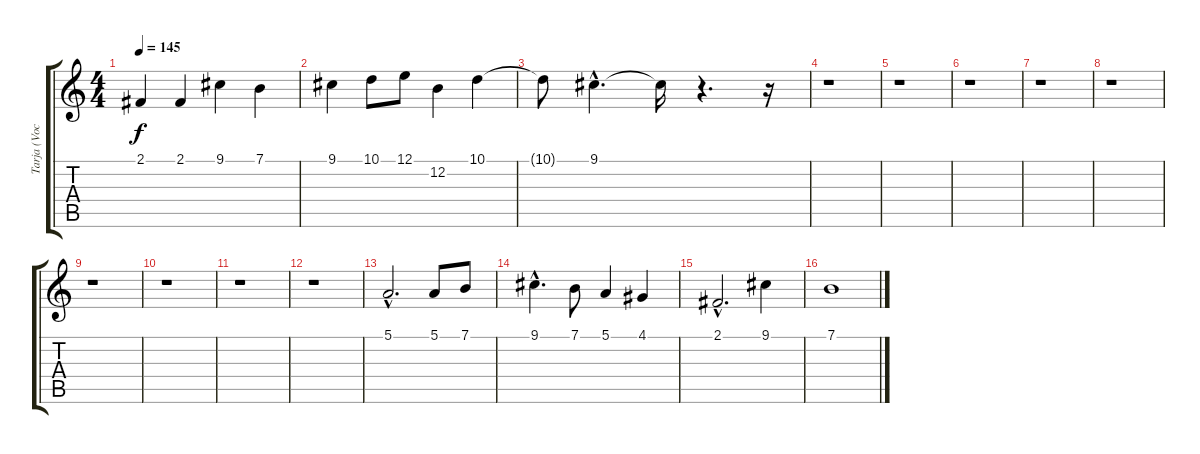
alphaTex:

\track ("Tarja (Vocals)" "Tarja (Voc") {instrument lead6voice}
\staff {score tabs}
\tuning (E4 B3 G3 D3 A2 E2) {hide}
\ts (4 4)
\tempo 145
\clef g2
\ks c
2.1{t}.4{dy f} 2.1.4 9.1.4 7.1.4 |
9.1.4 10.1.8 12.1.8 12.2.4 10.1.4 |
10.1{t}.8 9.1{hac}.4{d} 9.1{t}.16 r.4{d} r.16 |
r.1 |
r.1 |
r.1 |
r.1 |
r.1 |
r.1 |
r.1 |
r.1 |
r.1 |
5.1{hac}.2{d} 5.1.8 7.1.8 |
9.1{hac}.4{d} 7.1.8 5.1.4 4.1.4 |
2.1{hac}.2{d} 9.1.4 |
7.1.1
